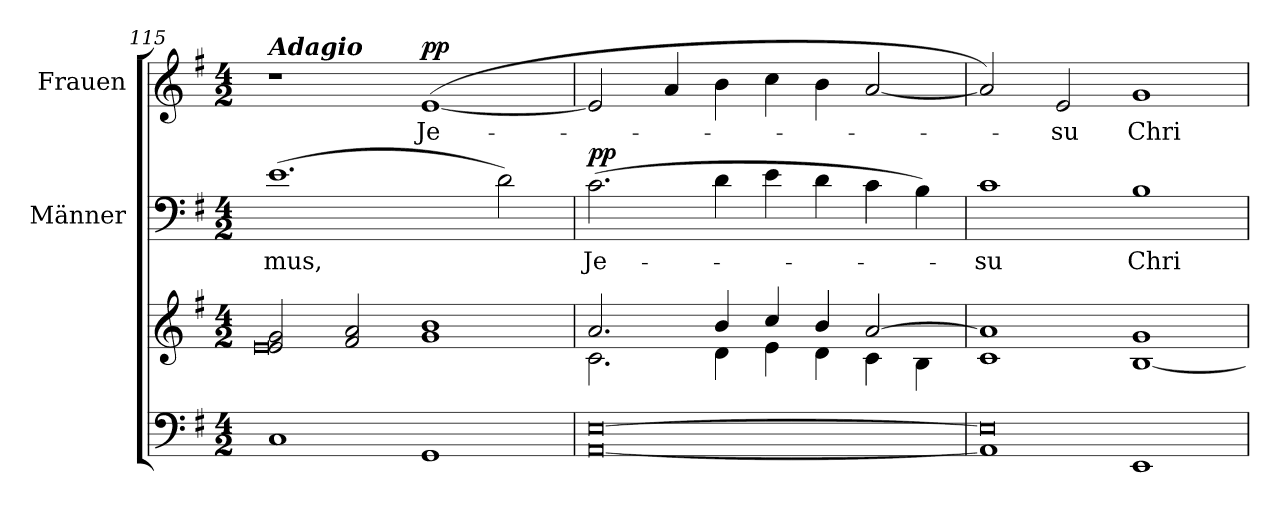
**kern	**kern	**kern	**text	**dynam	**kern	**text	**dynam
*part3	*part3	*part2	*part2	*part2	*part1	*part1	*part1
*staff4	*staff3	*staff2	*staff2	*staff2	*staff1	*staff1	*staff1
*	*	*I"Männer	*	*	*I"Frauen	*	*
!!LO:LB:g=z
*clefF4	*clefG2	*clefF4	*	*	*clefG2	*	*
*k[f#]	*k[f#]	*k[f#]	*	*	*k[f#]	*	*
*G:	*G:	*G:	*	*	*G:	*	*
*M4/2	*M4/2	*M4/2	*	*	*M4/2	*	*
=115	=115	=115	=115	=115	=115	=115	=115
*	*^	*	*	*	*	*	*
!	!	!	!	!	!	!LO:TX:a:Bi:t=Adagio	!	!
!	!	!	!	!LO:LY:b	!	!	!	!
1C	2e/ 2g/	0e	(>1.e	-mus,	.	1r	.	.
.	2f#/ 2a/	.	.	.	.	.	.	.
!	!	!	!	!	!	!	!LO:LY:b	!LO:DY:b
1GG	1g 1b	.	.	.	.	(>[1e	Je-	pp
.	.	.	2d\)	.	.	.	.	.
=116	=116	=116	=116	=116	=116	=116	=116	=116
*^	*	*	*	*	*	*	*	*
!	!	!	!	!	!LO:LY:b	!LO:DY:a	!	!	!
[>0E	[<0AA	2.a/	2.c\	(>2.c\	Je-	pp	2e/]	.	.
.	.	.	.	.	.	.	4a/	.	.
.	.	4b/	4d\	4d\	.	.	4b\	.	.
.	.	4cc/	4e\	4e\	.	.	4cc\	.	.
.	.	4b/	4d\	4d\	.	.	4b\	.	.
.	.	[>2a/	4c\	4c\	.	.	[2a/	.	.
.	.	.	4B\	4B\)	.	.	.	.	.
=117	=117	=117	=117	=117	=117	=117	=117	=117	=117
!	!	!	!	!	!LO:LY:b	!	!	!	!
0E]	1AA]	1a]	1c	1c	-su	.	2a/])	.	.
!	!	!	!	!	!	!	!	!LO:LY:b	!
.	.	.	.	.	.	.	2e/	-su	.
!	!	!	!	!	!LO:LY:b	!	!	!LO:LY:b	!
.	1EE	1g	[<1B	1B	Chri-	.	1g	Chri-	.
*v	*v	*	*	*	*	*	*	*	*
*	*v	*v	*	*	*	*	*	*
=	=	=	=	=	=	=	=
*-	*-	*-	*-	*-	*-	*-	*-
